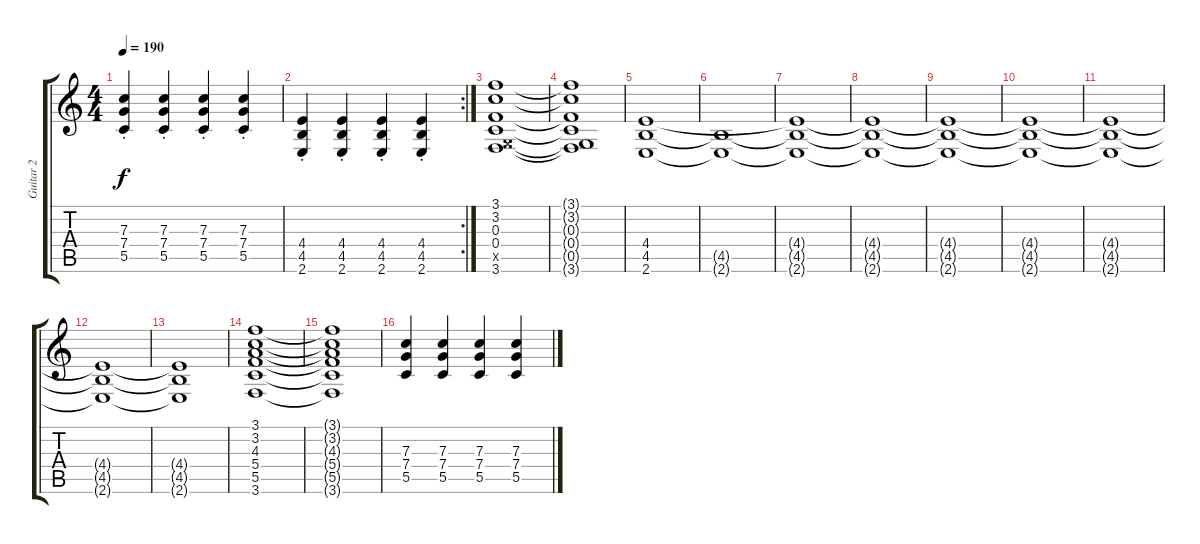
\track ("Guitar 2" "Guitar 2") {instrument overdrivenguitar}
\staff {score tabs}
\tuning (D4 A3 F3 C3 G2 D2) {hide}
\ts (4 4)
\tempo 190
\clef g2
\ks c
(7.3{st} 7.4{st} 5.5{st}).4{dy f} (7.3{st} 7.4{st} 5.5{st}).4 (7.3{st} 7.4{st} 5.5{st}).4 (7.3{st} 7.4{st} 5.5{st}).4 |
\rc 2
(4.4{st} 4.5{st} 2.6{st}).4 (4.4{st} 4.5{st} 2.6{st}).4 (4.4{st} 4.5{st} 2.6{st}).4 (4.4{st} 4.5{st} 2.6{st}).4 |
(3.1 3.2 0.3 0.4 0.5{x} 3.6).1 |
(3.1{t} 3.2{t} 0.3{t} 0.4{t} 0.5{t} 3.6{t}).1 |
(4.4 4.5 2.6).1 |
(4.5{t} 2.6{t}).1 |
(4.4{t} 4.5{t} 2.6{t}).1 |
(4.4{t} 4.5{t} 2.6{t}).1 |
(4.4{t} 4.5{t} 2.6{t}).1 |
(4.4{t} 4.5{t} 2.6{t}).1 |
(4.4{t} 4.5{t} 2.6{t}).1 |
(4.4{t} 4.5{t} 2.6{t}).1 |
(4.4{t} 4.5{t} 2.6{t}).1 |
(3.1 3.2 4.3 5.4 5.5 3.6).1 |
(3.1{t} 3.2{t} 4.3{t} 5.4{t} 5.5{t} 3.6{t}).1 |
(7.3 7.4 5.5).4 (7.3 7.4 5.5).4 (7.3 7.4 5.5).4 (7.3 7.4 5.5).4
